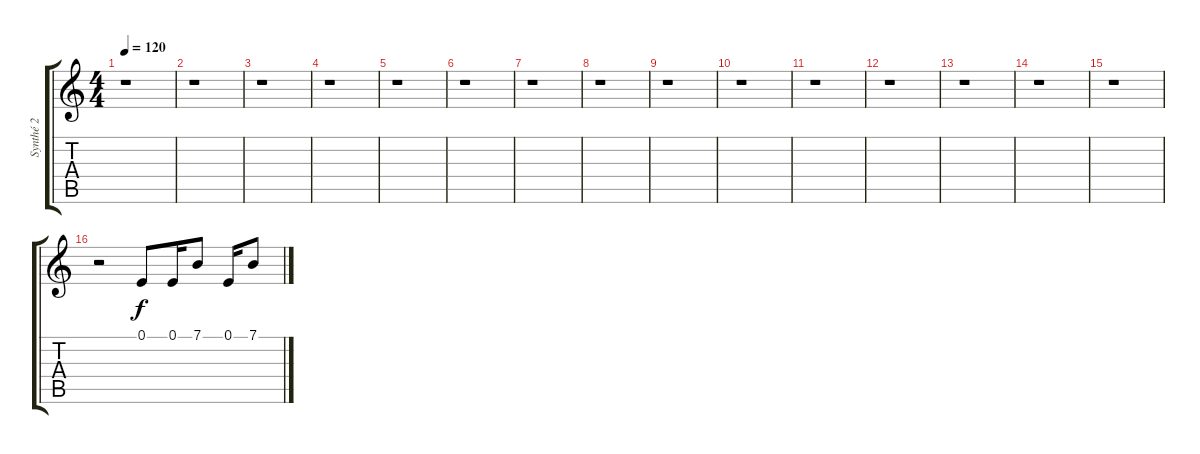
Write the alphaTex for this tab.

\track ("Synthé 2" "Synthé 2") {instrument lead3calliope}
\staff {score tabs}
\tuning (E4 B3 G3 D3 A2 E2) {hide}
\ts (4 4)
\tempo 120
\clef g2
\ks c
r.1{dy f} |
r.1 |
r.1 |
r.1 |
r.1 |
r.1 |
r.1 |
r.1 |
r.1 |
r.1 |
r.1 |
r.1 |
r.1 |
r.1 |
r.1 |
r.2 0.1.8 0.1.16 7.1.8 0.1.16 7.1.8
